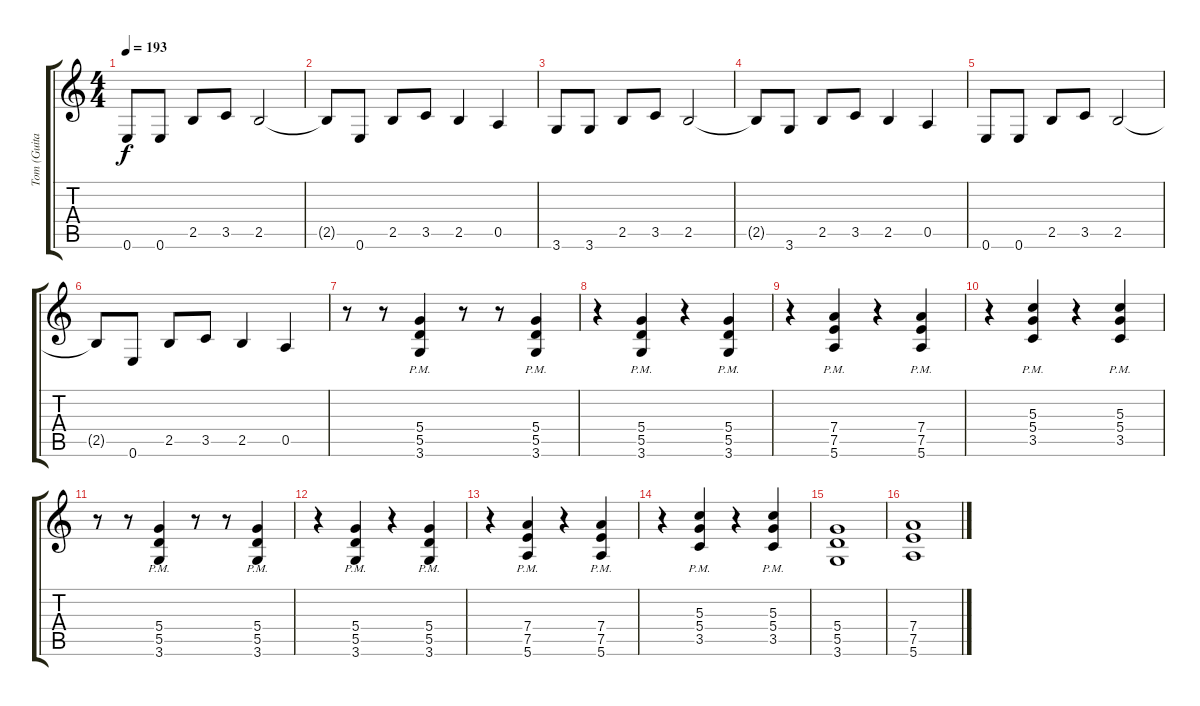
\track ("Tom (Guitar)" "Tom (Guita") {instrument overdrivenguitar}
\staff {score tabs}
\tuning (E4 B3 G3 D3 A2 E2) {hide}
\ts (4 4)
\tempo 193
\clef g2
\ks c
0.6.8{dy f} 0.6.8 2.5.8 3.5.8 2.5.2 |
2.5{t}.8 0.6.8 2.5.8 3.5.8 2.5.4 0.5.4 |
3.6.8 3.6.8 2.5.8 3.5.8 2.5.2 |
2.5{t}.8 3.6.8 2.5.8 3.5.8 2.5.4 0.5.4 |
0.6.8 0.6.8 2.5.8 3.5.8 2.5.2 |
2.5{t}.8 0.6.8 2.5.8 3.5.8 2.5.4 0.5.4 |
r.8 r.8 (5.4 5.5 3.6{pm}).4 r.8 r.8 (5.4 5.5 3.6{pm}).4 |
r.4 (5.4 5.5 3.6{pm}).4 r.4 (5.4 5.5 3.6{pm}).4 |
r.4 (7.4 7.5 5.6{pm}).4 r.4 (7.4 7.5 5.6{pm}).4 |
r.4 (5.3 5.4 3.5{pm}).4 r.4 (5.3 5.4 3.5{pm}).4 |
r.8 r.8 (5.4 5.5 3.6{pm}).4 r.8 r.8 (5.4 5.5 3.6{pm}).4 |
r.4 (5.4 5.5 3.6{pm}).4 r.4 (5.4 5.5 3.6{pm}).4 |
r.4 (7.4 7.5 5.6{pm}).4 r.4 (7.4 7.5 5.6{pm}).4 |
r.4 (5.3 5.4 3.5{pm}).4 r.4 (5.3 5.4 3.5{pm}).4 |
(5.4 5.5 3.6).1 |
(7.4 7.5 5.6).1
